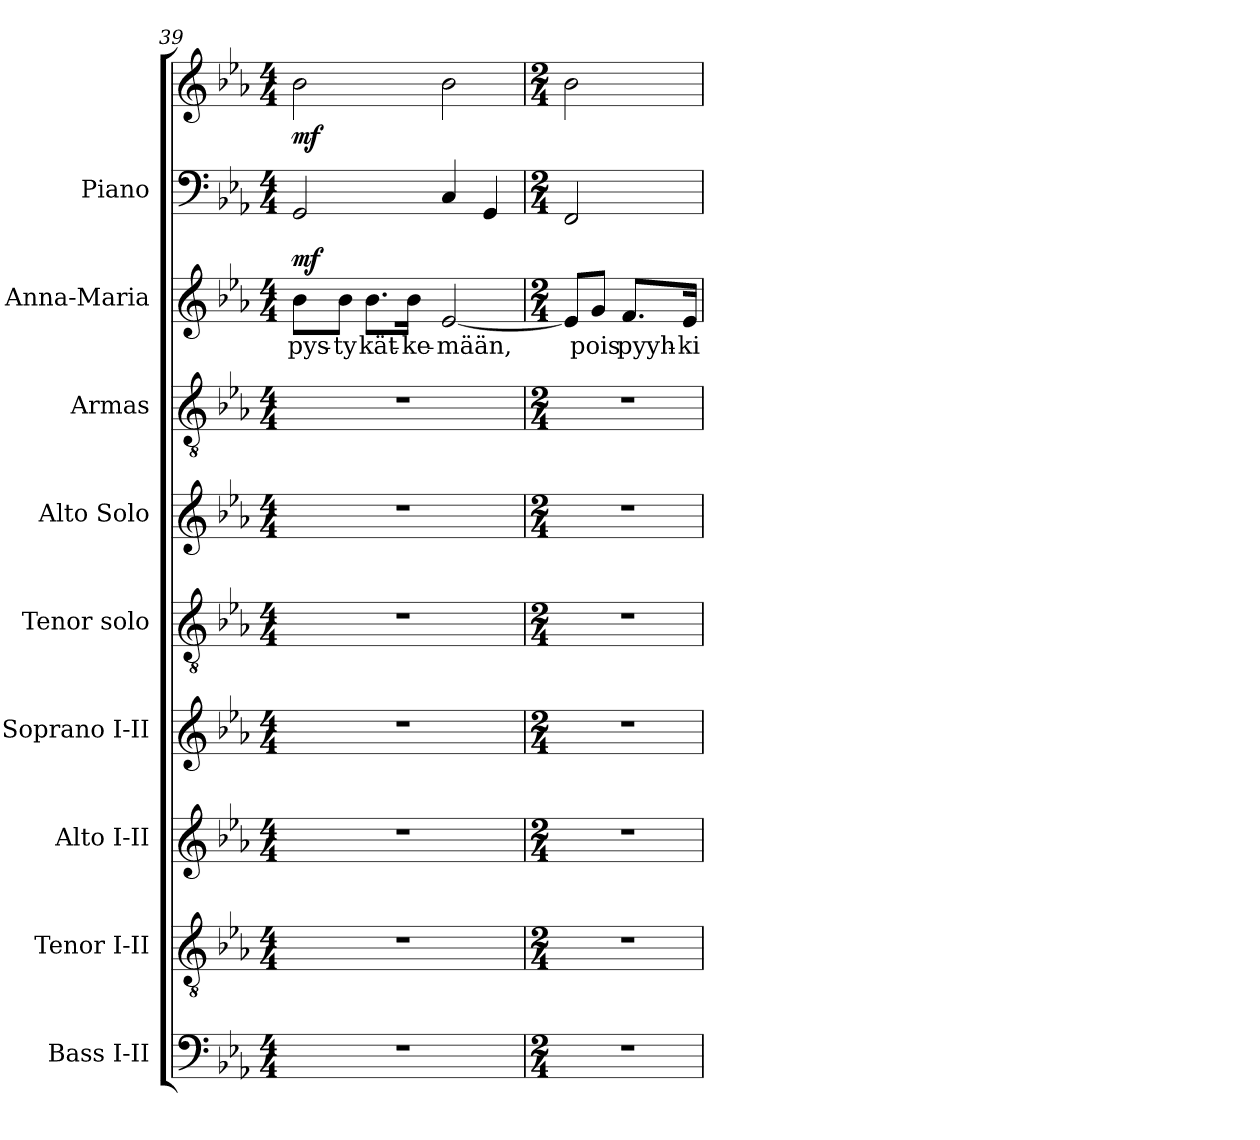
**kern	**kern	**kern	**kern	**kern	**kern	**kern	**kern	**text	**dynam	**kern	**kern	**dynam
*part9	*part8	*part7	*part6	*part5	*part4	*part3	*part2	*part2	*part2	*part1	*part1	*part1
*staff10	*staff9	*staff8	*staff7	*staff6	*staff5	*staff4	*staff3	*staff3	*staff3	*staff2	*staff1	*staff1/2
*I"Bass I-II	*I"Tenor I-II	*I"Alto I-II	*I"Soprano I-II	*I"Tenor solo	*I"Alto Solo	*I"Armas	*I"Anna-Maria	*	*	*I"Piano	*	*
*I'B.	*I'T.	*I'A.	*I'S.	*I'T. Solo	*I'A. Solo	*I'Armas	*I'A-M	*	*	*I'Pno.	*	*
*clefF4	*clefGv2	*clefG2	*clefG2	*clefGv2	*clefG2	*clefGv2	*clefG2	*	*	*clefF4	*clefG2	*
*	*ITrd7c12	*	*	*ITrd7c12	*	*ITrd7c12	*	*	*	*	*	*
*k[b-e-a-]	*k[b-e-a-]	*k[b-e-a-]	*k[b-e-a-]	*k[b-e-a-]	*k[b-e-a-]	*k[b-e-a-]	*k[b-e-a-]	*	*	*k[b-e-a-]	*k[b-e-a-]	*
*E-:	*E-:	*E-:	*E-:	*E-:	*E-:	*E-:	*E-:	*	*	*E-:	*E-:	*
*M4/4	*M4/4	*M4/4	*M4/4	*M4/4	*M4/4	*M4/4	*M4/4	*	*	*M4/4	*M4/4	*
=39	=39	=39	=39	=39	=39	=39	=39	=39	=39	=39	=39	=39
!	!	!	!	!	!	!	!	!LO:LY:b:color=#000000	!	!	!	!
1r	1r	1r	1r	1r	1r	1r	8b-i\L	pys-	mf	2GGi/	2b-i\	mf
!	!	!	!	!	!	!	!	!LO:LY:b:color=#000000	!	!	!	!
.	.	.	.	.	.	.	8b-i\J	-ty	.	.	.	.
!	!	!	!	!	!	!	!	!LO:LY:b:color=#000000	!	!	!	!
.	.	.	.	.	.	.	8.b-i\L	kät-	.	.	.	.
!	!	!	!	!	!	!	!	!LO:LY:b:color=#000000	!	!	!	!
.	.	.	.	.	.	.	16b-i\Jk	-ke-	.	.	.	.
!	!	!	!	!	!	!	!	!LO:LY:b:color=#000000	!	!	!	!
.	.	.	.	.	.	.	[<2e-i/	-mään,	.	4Ci/	2b-i\	.
.	.	.	.	.	.	.	.	.	.	4GGi/	.	.
=40	=40	=40	=40	=40	=40	=40	=40	=40	=40	=40	=40	=40
*M2/4	*M2/4	*M2/4	*M2/4	*M2/4	*M2/4	*M2/4	*M2/4	*	*	*M2/4	*M2/4	*
!LO:N:vis=1	!LO:N:vis=1	!LO:N:vis=1	!LO:N:vis=1	!LO:N:vis=1	!LO:N:vis=1	!LO:N:vis=1	!	!	!	!	!	!
2r	2r	2r	2r	2r	2r	2r	8e-i/L]	.	.	2FFi/	2b-i\	.
!	!	!	!	!	!	!	!	!LO:LY:b:color=#000000	!	!	!	!
.	.	.	.	.	.	.	8gi/J	pois	.	.	.	.
!	!	!	!	!	!	!	!	!LO:LY:b:color=#000000	!	!	!	!
.	.	.	.	.	.	.	8.fi/L	pyyh-	.	.	.	.
!	!	!	!	!	!	!	!	!LO:LY:b:color=#000000	!	!	!	!
.	.	.	.	.	.	.	16e-i/Jk	-ki-	.	.	.	.
=	=	=	=	=	=	=	=	=	=	=	=	=
*-	*-	*-	*-	*-	*-	*-	*-	*-	*-	*-	*-	*-
